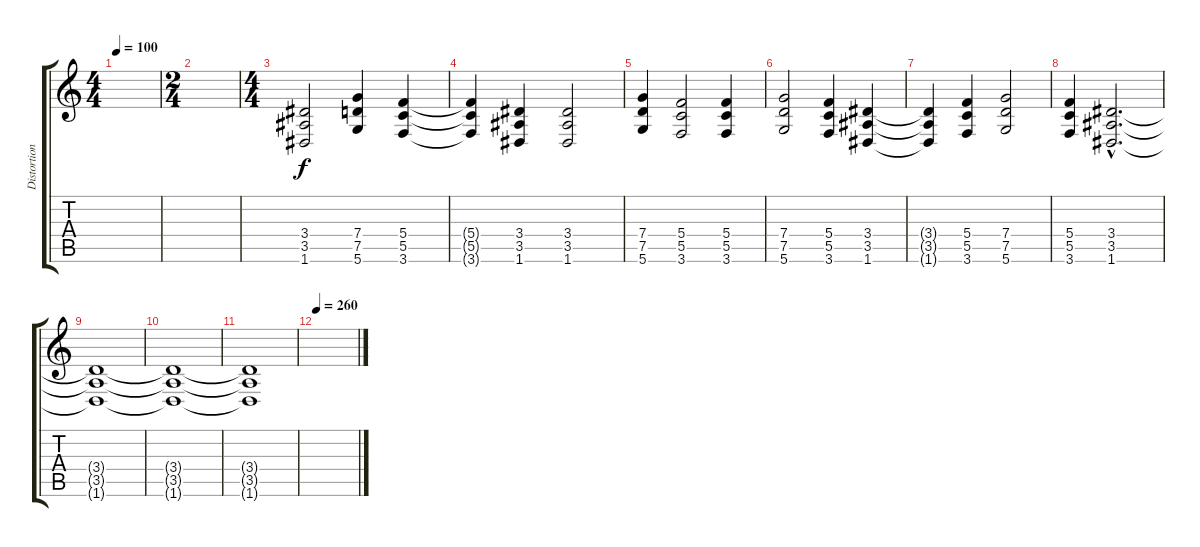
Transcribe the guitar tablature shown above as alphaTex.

\track ("Distortion" "Distortion") {instrument distortionguitar}
\staff {score tabs}
\tuning (D4 A3 F3 C3 G2 D2) {hide}
\ts (4 4)
\tempo 100
\clef g2
\ks c
|
\ts (2 4)
|
\ts (4 4)
(3.4 3.5 1.6).2 (7.4 7.5 5.6).4 (5.4 5.5 3.6).4 |
(5.4{t} 5.5{t} 3.6{t}).4 (3.4 3.5 1.6).4 (3.4 3.5 1.6).2 |
(7.4 7.5 5.6).4 (5.4 5.5 3.6).2 (5.4 5.5 3.6).4 |
(7.4 7.5 5.6).2 (5.4 5.5 3.6).4 (3.4 3.5 1.6).4 |
(3.4{t} 3.5{t} 1.6{t}).4 (5.4 5.5 3.6).4 (7.4 7.5 5.6).2 |
(5.4 5.5 3.6).4 (3.4{hac} 3.5{hac} 1.6{hac}).2{d volume 0} |
(3.4{t} 3.5{t} 1.6{t}).1 |
(3.4{t} 3.5{t} 1.6{t}).1 |
(3.4{t} 3.5{t} 1.6{t}).1 |
\tempo 260
